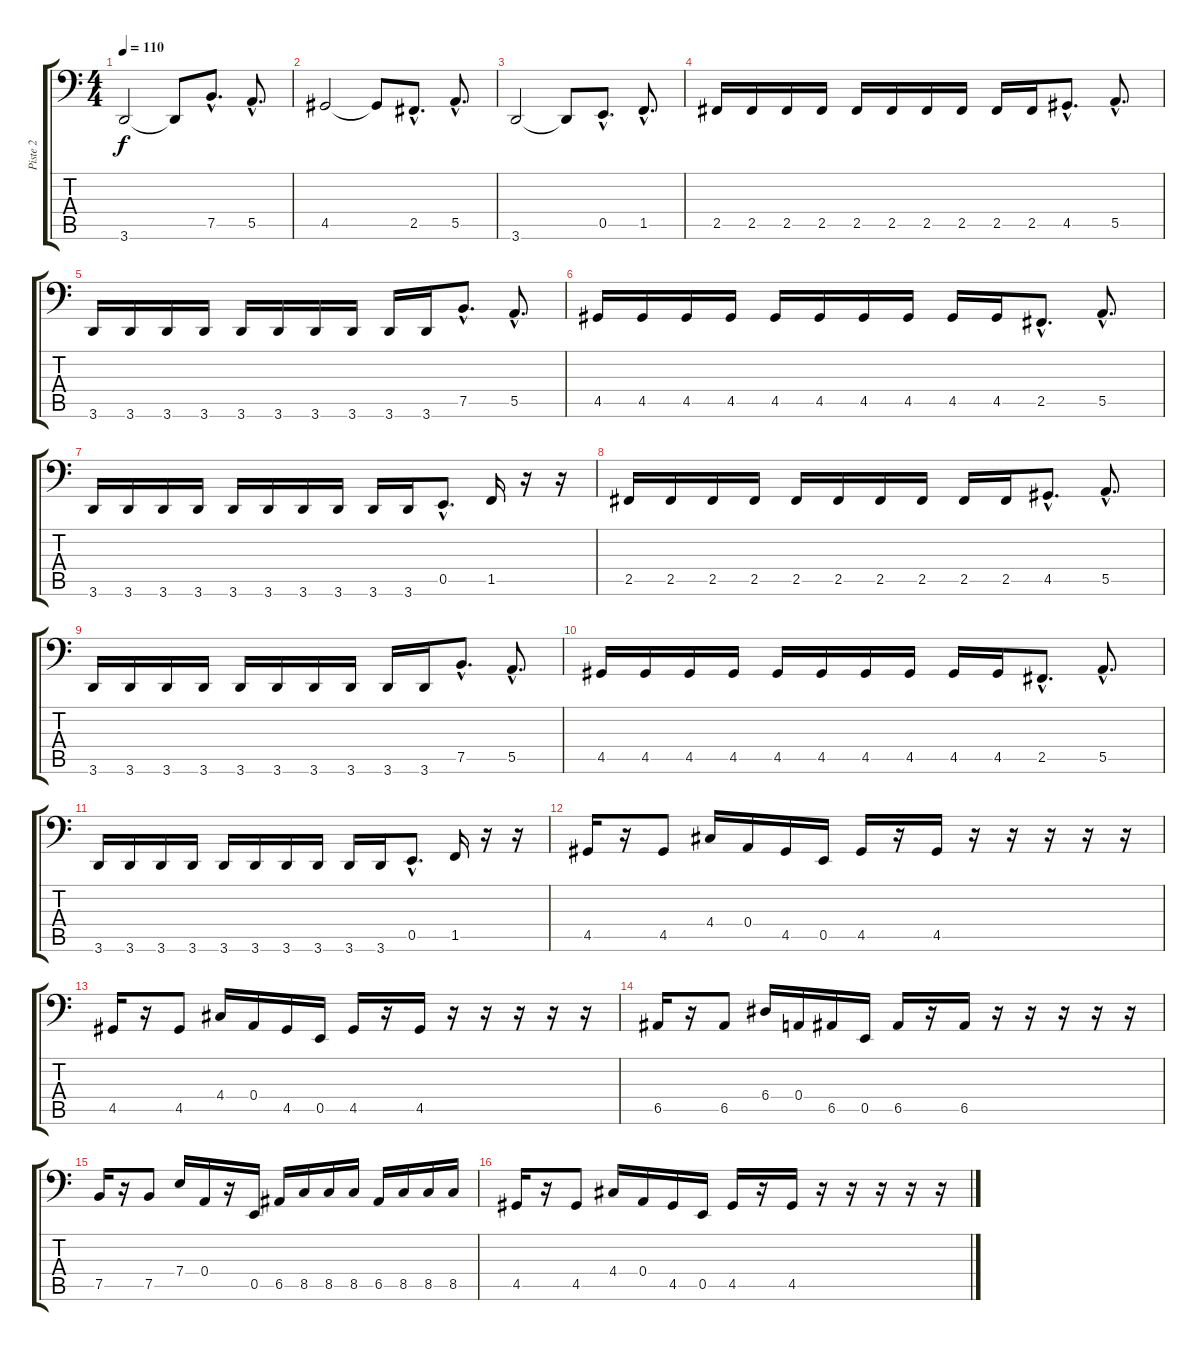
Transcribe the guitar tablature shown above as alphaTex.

\track ("Piste 2" "Piste 2") {instrument electricbassfinger}
\staff {score tabs}
\tuning (C3 G2 D2 A1 E1 B0) {hide}
\ts (4 4)
\tempo 110
\clef f4
\ks c
3.6.2{dy f} 3.6{t}.8 7.5{hac}.8{d} 5.5{hac}.8{d} |
4.5.2 4.5{t}.8 2.5{hac}.8{d} 5.5{hac}.8{d} |
3.6.2 3.6{t}.8 0.5{hac}.8{d} 1.5{hac}.8{d} |
2.5.16 2.5.16 2.5.16 2.5.16 2.5.16 2.5.16 2.5.16 2.5.16 2.5.16 2.5.16 4.5{hac}.8{d} 5.5{hac}.8{d} |
3.6.16 3.6.16 3.6.16 3.6.16 3.6.16 3.6.16 3.6.16 3.6.16 3.6.16 3.6.16 7.5{hac}.8{d} 5.5{hac}.8{d} |
4.5.16 4.5.16 4.5.16 4.5.16 4.5.16 4.5.16 4.5.16 4.5.16 4.5.16 4.5.16 2.5{hac}.8{d} 5.5{hac}.8{d} |
3.6.16 3.6.16 3.6.16 3.6.16 3.6.16 3.6.16 3.6.16 3.6.16 3.6.16 3.6.16 0.5{hac}.8{d} 1.5.16 r.16 r.16 |
2.5.16 2.5.16 2.5.16 2.5.16 2.5.16 2.5.16 2.5.16 2.5.16 2.5.16 2.5.16 4.5{hac}.8{d} 5.5{hac}.8{d} |
3.6.16 3.6.16 3.6.16 3.6.16 3.6.16 3.6.16 3.6.16 3.6.16 3.6.16 3.6.16 7.5{hac}.8{d} 5.5{hac}.8{d} |
4.5.16 4.5.16 4.5.16 4.5.16 4.5.16 4.5.16 4.5.16 4.5.16 4.5.16 4.5.16 2.5{hac}.8{d} 5.5{hac}.8{d} |
3.6.16 3.6.16 3.6.16 3.6.16 3.6.16 3.6.16 3.6.16 3.6.16 3.6.16 3.6.16 0.5{hac}.8{d} 1.5.16 r.16 r.16 |
4.5.16 r.16 4.5.8 4.4.16 0.4.16 4.5.16 0.5.16 4.5.16 r.16 4.5.16 r.16 r.16 r.16 r.16 r.16 |
4.5.16 r.16 4.5.8 4.4.16 0.4.16 4.5.16 0.5.16 4.5.16 r.16 4.5.16 r.16 r.16 r.16 r.16 r.16 |
6.5.16 r.16 6.5.8 6.4.16 0.4.16 6.5.16 0.5.16 6.5.16 r.16 6.5.16 r.16 r.16 r.16 r.16 r.16 |
7.5.16 r.16 7.5.8 7.4.16 0.4.16 r.16 0.5.16 6.5.16 8.5.16 8.5.16 8.5.16 6.5.16 8.5.16 8.5.16 8.5.16 |
4.5.16 r.16 4.5.8 4.4.16 0.4.16 4.5.16 0.5.16 4.5.16 r.16 4.5.16 r.16 r.16 r.16 r.16 r.16
